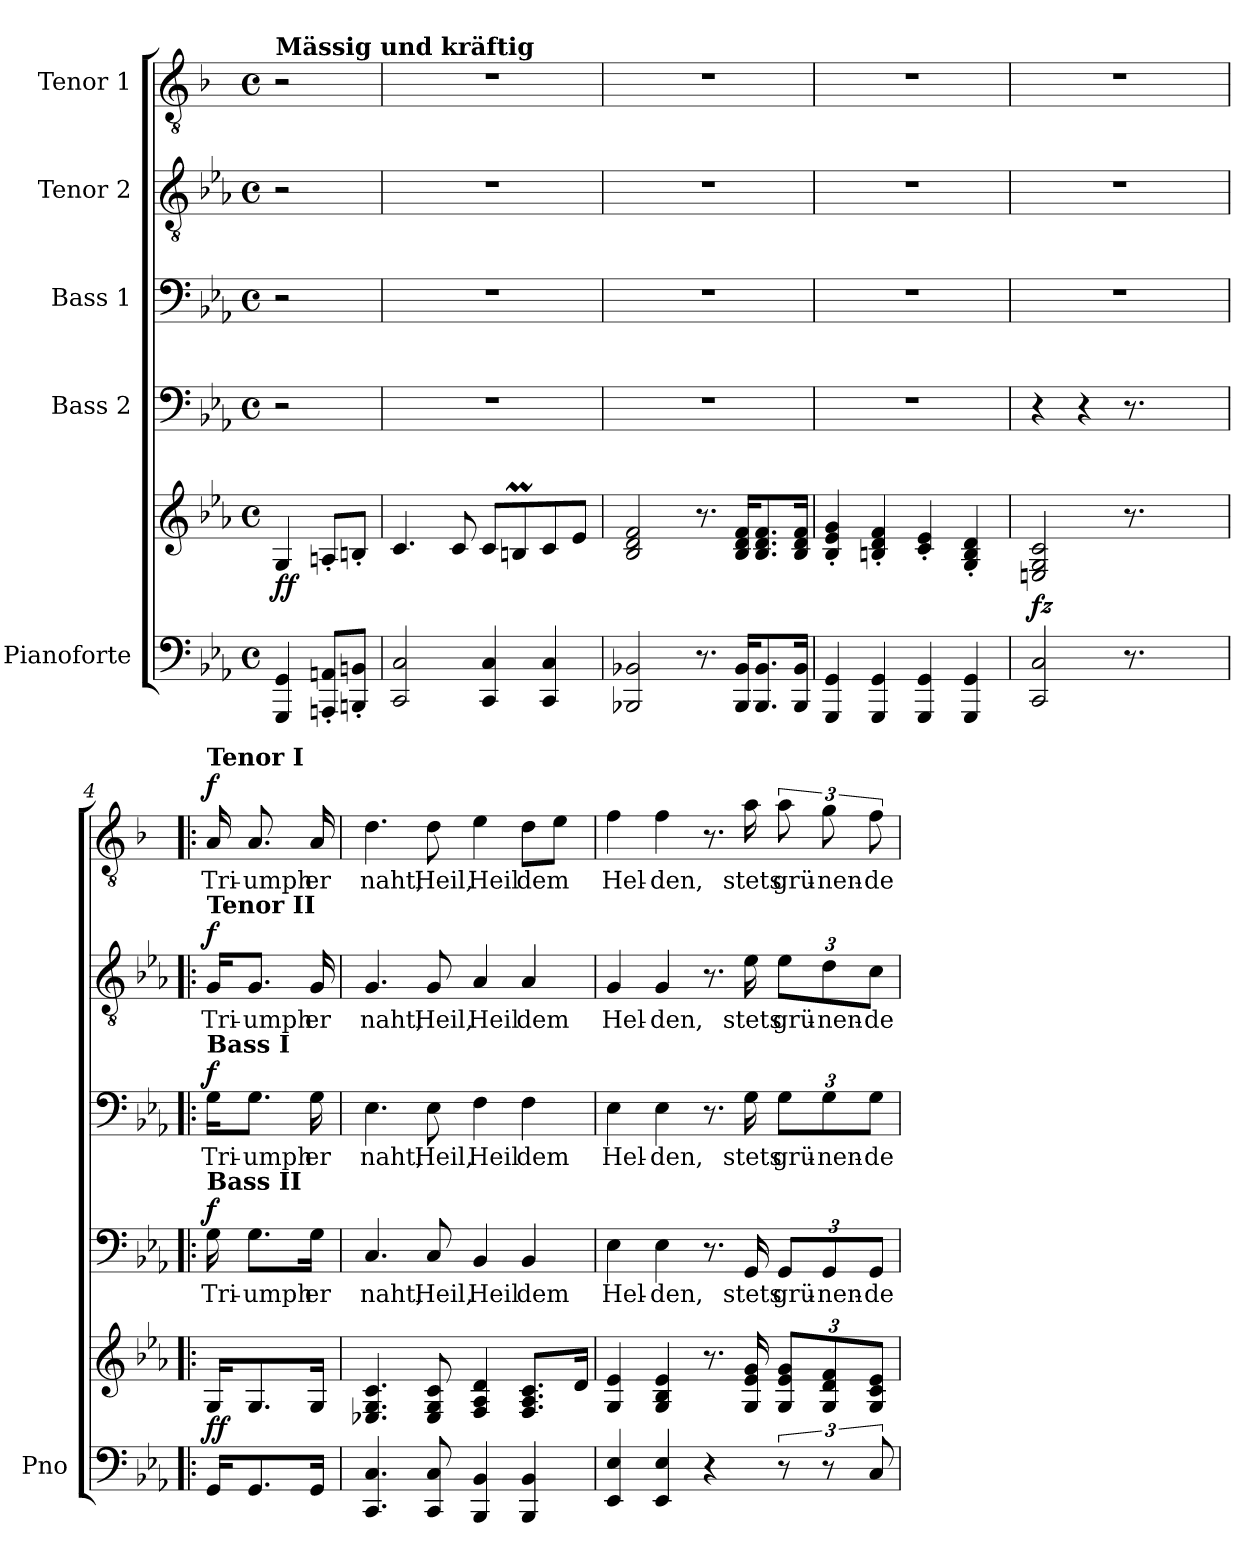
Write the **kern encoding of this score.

**kern	**kern	**dynam	**kern	**text	**dynam	**kern	**text	**dynam	**kern	**text	**dynam	**kern	**text	**dynam
*part5	*part5	*part5	*part4	*part4	*part4	*part3	*part3	*part3	*part2	*part2	*part2	*part1	*part1	*part1
*staff6	*staff5	*staff5/6	*staff4	*staff4	*staff4	*staff3	*staff3	*staff3	*staff2	*staff2	*staff2	*staff1	*staff1	*staff1
*I"Pianoforte	*	*	*I"Bass 2	*	*	*I"Bass 1	*	*	*I"Tenor 2	*	*	*I"Tenor 1	*	*
*I'Pno	*	*	*	*	*	*	*	*	*	*	*	*	*	*
*clefF4	*clefG2	*	*clefF4	*	*	*clefF4	*	*	*clefGv2	*	*	*clefGv2	*	*
*	*	*	*	*	*	*	*	*	*	*	*	*ITrd1c2	*	*
*k[b-e-a-]	*k[b-e-a-]	*	*k[b-e-a-]	*	*	*k[b-e-a-]	*	*	*k[b-e-a-]	*	*	*k[b-e-a-]	*	*
*M4/4	*M4/4	*	*M4/4	*	*	*M4/4	*	*	*M4/4	*	*	*M4/4	*	*
*met(c)	*met(c)	*	*met(c)	*	*	*met(c)	*	*	*met(c)	*	*	*met(c)	*	*
=	=	=	=	=	=	=	=	=	=	=	=	=	=	=
!	!	!	!	!	!	!	!	!	!	!	!	!LO:TX:a:B:t=Mässig und kräftig	!	!
!	!	!LO:DY:b	!	!	!	!	!	!	!	!	!	!	!	!
4GGG/ 4GG/	4G/	ff	2r	.	.	2r	.	.	2r	.	.	2r	.	.
8AAAn/' 8AAn/'L	8An'/L	.	.	.	.	.	.	.	.	.	.	.	.	.
8BBBn/' 8BBn/'J	8Bn'/J	.	.	.	.	.	.	.	.	.	.	.	.	.
=1	=1	=1	=1	=1	=1	=1	=1	=1	=1	=1	=1	=1	=1	=1
2CC/ 2C/	4.c/	.	1r	.	.	1r	.	.	1r	.	.	1r	.	.
.	8c/	.	.	.	.	.	.	.	.	.	.	.	.	.
4CC/ 4C/	8c/L	.	.	.	.	.	.	.	.	.	.	.	.	.
.	8Bnm/	.	.	.	.	.	.	.	.	.	.	.	.	.
4CC/ 4C/	8c/	.	.	.	.	.	.	.	.	.	.	.	.	.
.	8e-/J	.	.	.	.	.	.	.	.	.	.	.	.	.
=2	=2	=2	=2	=2	=2	=2	=2	=2	=2	=2	=2	=2	=2	=2
2BBB-X/ 2BB-X/	2B-/ 2d/ 2f/	.	1r	.	.	1r	.	.	1r	.	.	1r	.	.
8.r	8.r	.	.	.	.	.	.	.	.	.	.	.	.	.
16BBB-/ 16BB-/KL	16B-/ 16d/ 16f/KL	.	.	.	.	.	.	.	.	.	.	.	.	.
8.BBB-/ 8.BB-/	8.B-/ 8.d/ 8.f/	.	.	.	.	.	.	.	.	.	.	.	.	.
16BBB-/ 16BB-/Jk	16B-/ 16d/ 16f/Jk	.	.	.	.	.	.	.	.	.	.	.	.	.
=3	=3	=3	=3	=3	=3	=3	=3	=3	=3	=3	=3	=3	=3	=3
4GGG/ 4GG/	4B-/' 4e-/' 4g/'	.	1r	.	.	1r	.	.	1r	.	.	1r	.	.
4GGG/ 4GG/	4Bn/' 4d/' 4f/'	.	.	.	.	.	.	.	.	.	.	.	.	.
4GGG/ 4GG/	4c/' 4e-/'	.	.	.	.	.	.	.	.	.	.	.	.	.
4GGG/ 4GG/	4G/' 4B/' 4d/'	.	.	.	.	.	.	.	.	.	.	.	.	.
=4	=4	=4	=4	=4	=4	=4	=4	=4	=4	=4	=4	=4	=4	=4
!	!	!LO:DY:b	!	!	!	!	!	!	!	!	!	!	!	!
2CC/ 2C/	2En/ 2G/ 2c/	fz	4r	.	.	1r	.	.	1r	.	.	1r	.	.
.	.	.	4r	.	.	.	.	.	.	.	.	.	.	.
8.r	8.r	.	8.r	.	.	.	.	.	.	.	.	.	.	.
4ryy	4ryy	.	4ryy	.	.	.	.	.	.	.	.	.	.	.
16ryy	16ryy	.	16ryy	.	.	.	.	.	.	.	.	.	.	.
=4X1!|:	=4X1!|:	=4X1!|:	=4X1!|:	=4X1!|:	=4X1!|:	=4X1!|:	=4X1!|:	=4X1!|:	=4X1!|:	=4X1!|:	=4X1!|:	=4X1!|:	=4X1!|:	=4X1!|:
!	!	!	!	!	!	!	!	!	!	!	!	!LO:TX:a:B:t=Tenor I	!	!
!	!	!	!	!	!	!	!	!	!LO:TX:a:B:t=Tenor II	!	!	!	!	!
!	!	!	!	!	!	!LO:TX:a:B:t=Bass I	!	!	!	!	!	!	!	!
!	!	!	!LO:TX:a:B:t=Bass II	!	!	!	!	!	!	!	!	!	!	!
!	!	!LO:DY:a=2	!	!	!	!	!	!	!	!	!	!	!	!
!	!	!LO:DY:n=1:a	!	!	!LO:DY:a	!	!	!LO:DY:a	!	!	!LO:DY:a	!	!	!LO:DY:a
16GG/KL	16G/KL	f f	16G\	Tri-	f	16G\KL	Tri-	f	16G/KL	Tri-	f	16G/	Tri-	f
8.GG/	8.G/	.	8.G\L	-umph	.	8.G\J	-umph	.	8.G/J	-umph	.	8.G/	-umph	.
16GG/Jk	16G/Jk	.	16G\Jk	er	.	16G\	er	.	16G/	er	.	16G/	er	.
=5	=5	=5	=5	=5	=5	=5	=5	=5	=5	=5	=5	=5	=5	=5
4.CC/ 4.C/	4.E-X/ 4.G/ 4.c/	.	4.C/	naht,	.	4.E-\	naht,	.	4.G/	naht,	.	4.c\	naht,	.
8CC/ 8C/	8E-/ 8G/ 8c/	.	8C/	Heil,	.	8E-\	Heil,	.	8G/	Heil,	.	8c\	Heil,	.
4BBB-/ 4BB-/	4F/ 4A-/ 4d/	.	4BB-/	Heil	.	4F\	Heil	.	4A-/	Heil	.	4d\	Heil	.
4BBB-/ 4BB-/	8.F/ 8.A-/ 8.c/L	.	4BB-/	dem	.	4F\	dem	.	4A-/	dem	.	8c\L	dem	.
.	.	.	.	.	.	.	.	.	.	.	.	8d\J	.	.
.	16d/Jk	.	.	.	.	.	.	.	.	.	.	.	.	.
=6	=6	=6	=6	=6	=6	=6	=6	=6	=6	=6	=6	=6	=6	=6
4EE-/ 4E-/	4G/ 4e-/	.	4E-\	Hel-	.	4E-\	Hel-	.	4G/	Hel-	.	4e-\	Hel-	.
4EE-/ 4E-/	4G/ 4B-/ 4e-/	.	4E-\	-den,	.	4E-\	-den,	.	4G/	-den,	.	4e-\	-den,	.
4r	8.r	.	8.r	.	.	8.r	.	.	8.r	.	.	8.r	.	.
.	16G/ 16e-/ 16g/	.	16GG/	stets	.	16G\	stets	.	16e-\	stets	.	16g\	stets	.
*	*Xbrackettup	*	*	*	*	*	*	*	*	*	*	*	*	*
12r	12G/ 12e-/ 12g/L	.	12GG/L	grü-	.	12G\L	grü-	.	12e-\L	grü-	.	12g\	grü-	.
12r	12G/ 12d/ 12f/	.	12GG/	-nen-	.	12G\	-nen-	.	12d\	-nen-	.	12f\	-nen-	.
12C/	12G/ 12c/ 12e-/J	.	12GG/J	-de	.	12G\J	-de	.	12c\J	-de	.	12e-\	-de	.
=	=	=	=	=	=	=	=	=	=	=	=	=	=	=
*-	*-	*-	*-	*-	*-	*-	*-	*-	*-	*-	*-	*-	*-	*-
